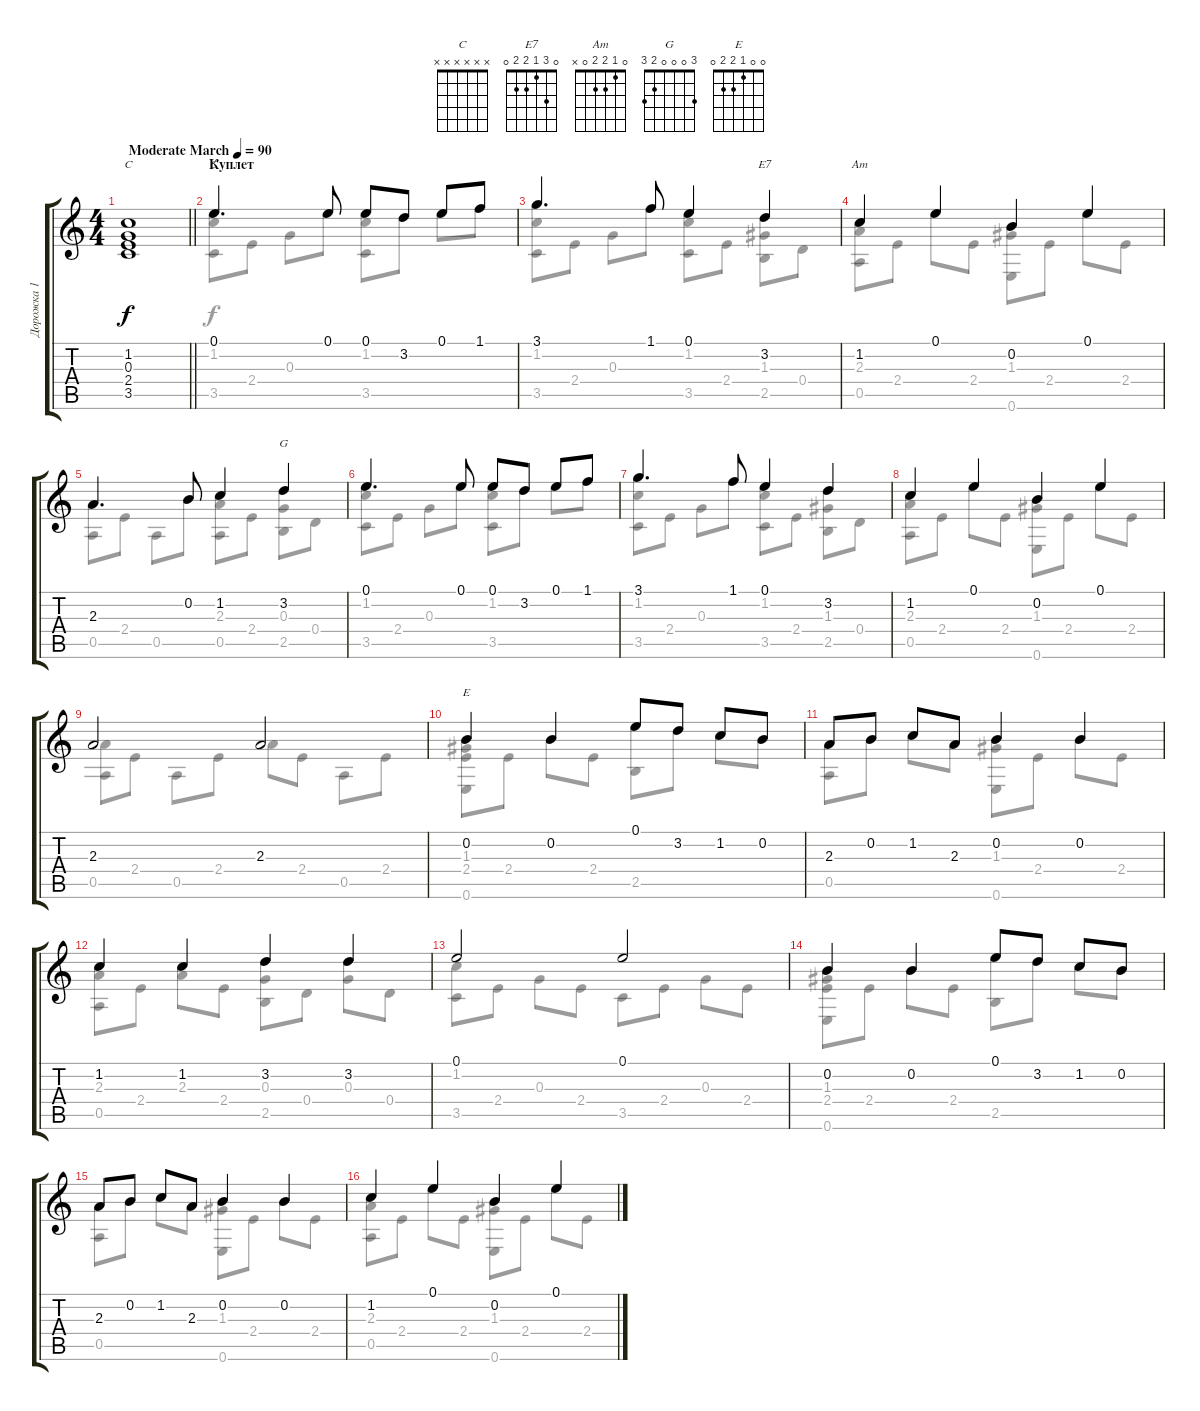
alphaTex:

\track ("Дорожка 1" "Дорожка 1") {instrument acousticguitarsteel}
\staff {score tabs}
\tuning (E4 B3 G3 D3 A2 E2) {hide}
\chord ("C" 0 1 0 2 3 x)
\chord ("C" x x x x x x)
\chord ("E7" 0 3 1 2 2 0)
\chord ("Am" 0 1 2 2 0 x)
\chord ("G" 3 0 0 0 2 3)
\chord ("E" 0 0 1 2 2 0)
\voice
\ts (4 4)
\tempo (90 "Moderate March")
\clef g2
\barLineRight lightlight
\ks c
(1.2 0.3 2.4 3.5).1{ch "C" dy f instrument acousticguitarsteel} |
\section ("" "Куплет")
0.1.4{d ch "C"} 0.1.8 0.1.8 3.2.8 0.1.8 1.1.8 |
3.1.4{d} 1.1.8 0.1.4 3.2.4{ch "E7"} |
1.2.4{ch "Am"} 0.1.4 0.2.4 0.1.4 |
2.3.4{d} 0.2.8 1.2.4 3.2.4{ch "G"} |
0.1.4{d} 0.1.8 0.1.8 3.2.8 0.1.8 1.1.8 |
3.1.4{d} 1.1.8 0.1.4 3.2.4 |
1.2.4 0.1.4 0.2.4 0.1.4 |
2.3.2 2.3.2 |
0.2.4{ch "E"} 0.2.4 0.1.8 3.2.8 1.2.8 0.2.8 |
2.3.8 0.2.8 1.2.8 2.3.8 0.2.4 0.2.4 |
1.2.4 1.2.4 3.2.4 3.2.4 |
0.1.2 0.1.2 |
0.2.4 0.2.4 0.1.8 3.2.8 1.2.8 0.2.8 |
2.3.8 0.2.8 1.2.8 2.3.8 0.2.4 0.2.4 |
1.2.4 0.1.4 0.2.4 0.1.4
\voice
\clef g2
\ottava regular
\simile none
\barLineRight lightlight
\ks c
|
(0.1 1.2 3.5).8 2.4.8 0.3.8 0.1.8 (0.1 1.2 3.5).8 3.2.8 0.1.8 1.1.8 |
(3.1 1.2 3.5).8 2.4.8 0.3.8 1.1.8 (0.1 1.2 3.5).8 2.4.8 (3.2 1.3 2.5).8 0.4.8 |
(1.2 2.3 0.5).8 2.4.8 0.1.8 2.4.8 (0.2 1.3 0.6).8 2.4.8 0.1.8 2.4.8 |
(2.3 0.5).8 2.4.8 0.5.8 0.2.8 (1.2 2.3 0.5).8 2.4.8 (3.2 0.3 2.5).8 0.4.8 |
(0.1 1.2 3.5).8 2.4.8 0.3.8 0.1.8 (0.1 1.2 3.5).8 3.2.8 0.1.8 1.1.8 |
(3.1 1.2 3.5).8 2.4.8 0.3.8 1.1.8 (0.1 1.2 3.5).8 2.4.8 (3.2 1.3 2.5).8 0.4.8 |
(1.2 2.3 0.5).8 2.4.8 0.1.8 2.4.8 (0.2 1.3 0.6).8 2.4.8 0.1.8 2.4.8 |
(2.3 0.5).8 2.4.8 0.5.8 2.4.8 2.3.8 2.4.8 0.5.8 2.4.8 |
(0.2 1.3 2.4 0.6).8 2.4.8 0.2.8 2.4.8 (0.1 2.5).8 3.2.8 1.2.8 0.2.8 |
(2.3 0.5).8 0.2.8 1.2.8 2.3.8 (0.2 1.3 0.6).8 2.4.8 0.2.8 2.4.8 |
(1.2 2.3 0.5).8 2.4.8 (1.2 2.3).8 2.4.8 (3.2 0.3 2.5).8 0.4.8 (3.2 0.3).8 0.4.8 |
(1.2 3.5).8 2.4.8 0.3.8 2.4.8 3.5.8 2.4.8 0.3.8 2.4.8 |
(0.2 1.3 2.4 0.6).8 2.4.8 0.2.8 2.4.8 (0.1 2.5).8 3.2.8 1.2.8 0.2.8 |
(2.3 0.5).8 0.2.8 1.2.8 2.3.8 (0.2 1.3 0.6).8 2.4.8 0.2.8 2.4.8 |
(1.2 2.3 0.5).8 2.4.8 0.1.8 2.4.8 (0.2 1.3 0.6).8 2.4.8 0.1.8 2.4.8
